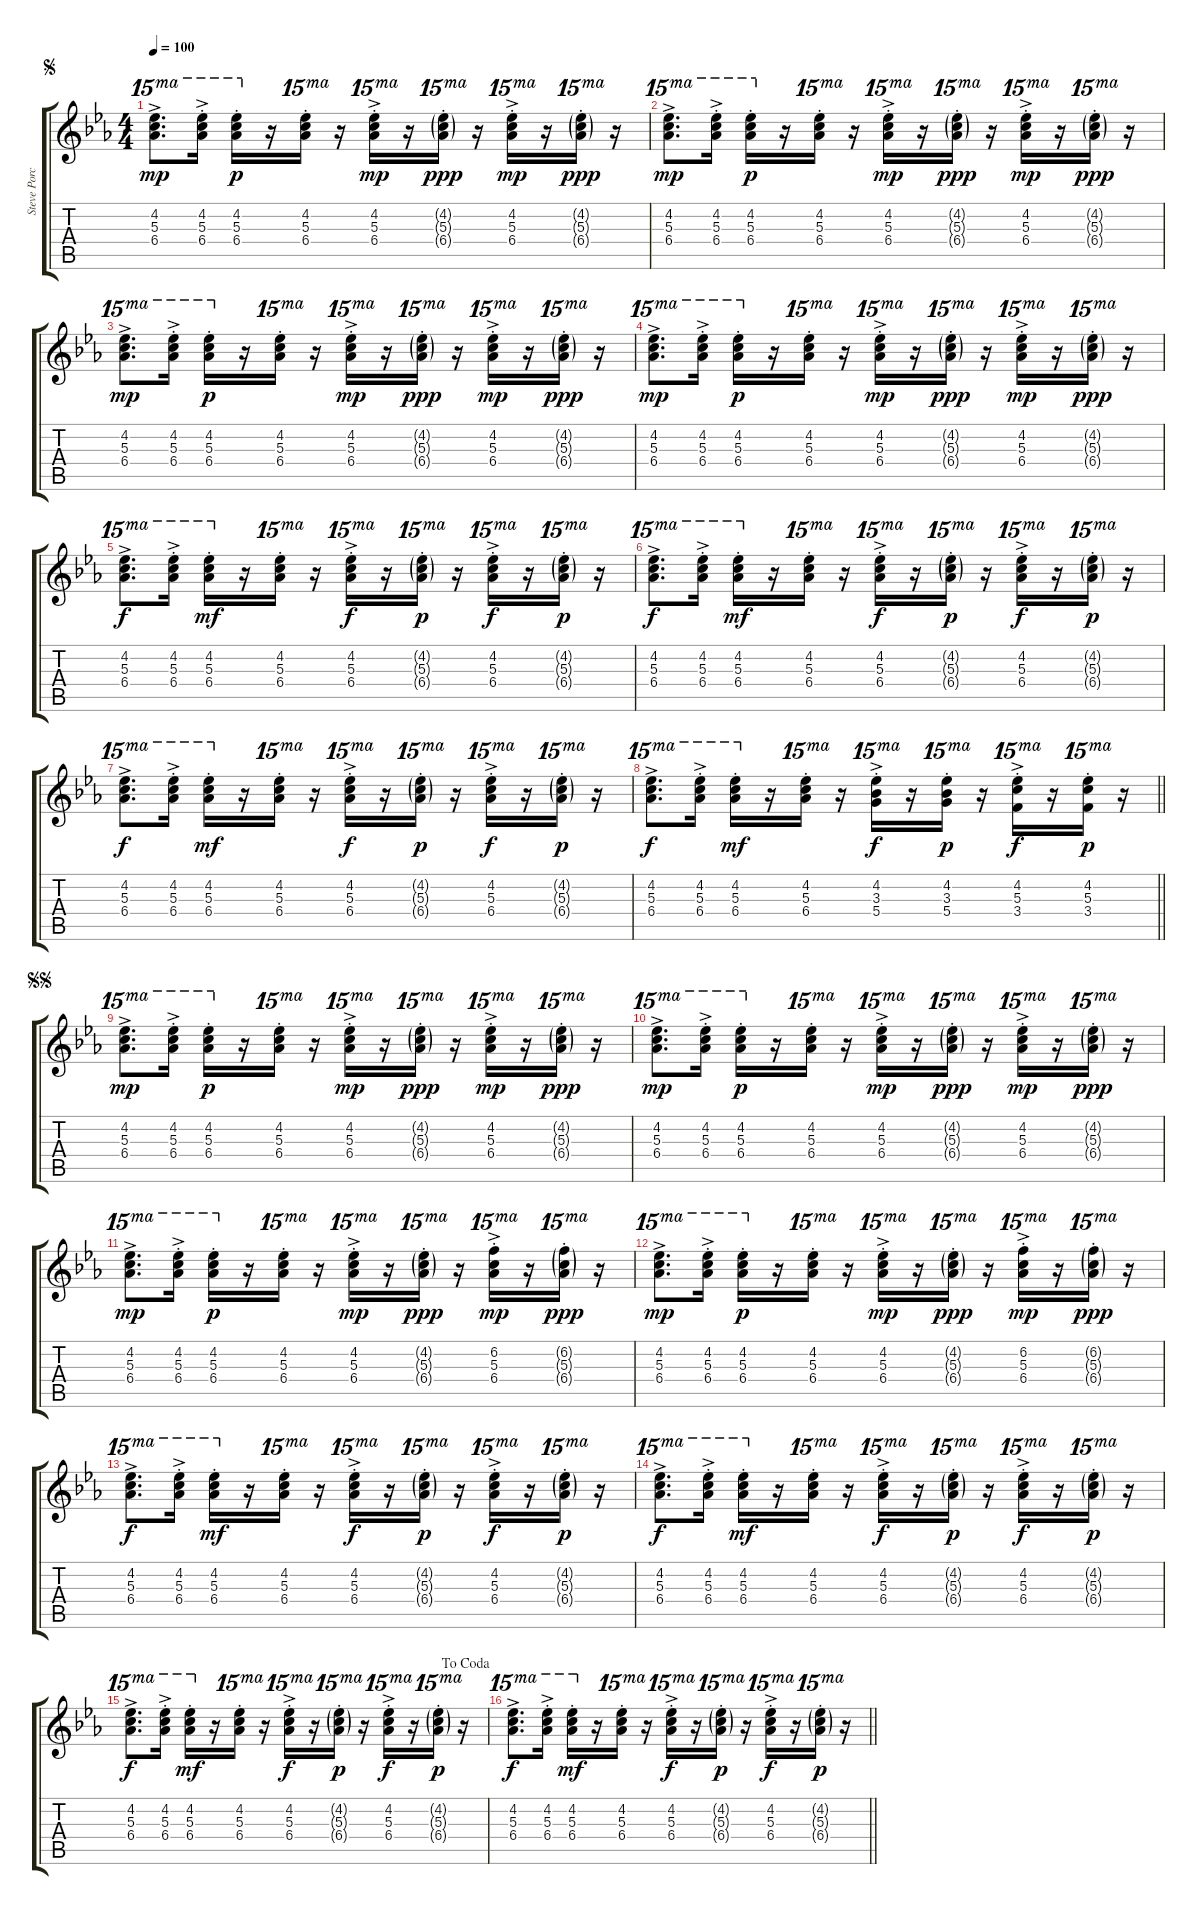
\track ("Steve Porcaro-3" "Steve Porc") {instrument rockorgan}
\staff {score tabs}
\tuning (E7 B6 G6 D6 A5 E5) {hide}
\ts (4 4)
\jump segno
\tempo 100
\clef g2
\ks eb
(4.2{ac} 5.3{ac} 6.4{ac}).8{d ot 15ma dy mp} (4.2{ac st} 5.3{ac st} 6.4{ac st}).16{ot 15ma} (4.2{st} 5.3{st} 6.4{st}).16{ot 15ma dy p} r.16 (4.2{st} 5.3{st} 6.4{st}).16{ot 15ma} r.16 (4.2{ac st} 5.3{ac st} 6.4{ac st}).16{ot 15ma dy mp} r.16 (4.2{g st} 5.3{g st} 6.4{g st}).16{ot 15ma dy ppp} r.16 (4.2{ac st} 5.3{ac st} 6.4{ac st}).16{ot 15ma dy mp} r.16 (4.2{g st} 5.3{g st} 6.4{g st}).16{ot 15ma dy ppp} r.16 |
(4.2{ac} 5.3{ac} 6.4{ac}).8{d ot 15ma dy mp} (4.2{ac st} 5.3{ac st} 6.4{ac st}).16{ot 15ma} (4.2{st} 5.3{st} 6.4{st}).16{ot 15ma dy p} r.16 (4.2{st} 5.3{st} 6.4{st}).16{ot 15ma} r.16 (4.2{ac st} 5.3{ac st} 6.4{ac st}).16{ot 15ma dy mp} r.16 (4.2{g st} 5.3{g st} 6.4{g st}).16{ot 15ma dy ppp} r.16 (4.2{ac st} 5.3{ac st} 6.4{ac st}).16{ot 15ma dy mp} r.16 (4.2{g st} 5.3{g st} 6.4{g st}).16{ot 15ma dy ppp} r.16 |
(4.2{ac} 5.3{ac} 6.4{ac}).8{d ot 15ma dy mp} (4.2{ac st} 5.3{ac st} 6.4{ac st}).16{ot 15ma} (4.2{st} 5.3{st} 6.4{st}).16{ot 15ma dy p} r.16 (4.2{st} 5.3{st} 6.4{st}).16{ot 15ma} r.16 (4.2{ac st} 5.3{ac st} 6.4{ac st}).16{ot 15ma dy mp} r.16 (4.2{g st} 5.3{g st} 6.4{g st}).16{ot 15ma dy ppp} r.16 (4.2{ac st} 5.3{ac st} 6.4{ac st}).16{ot 15ma dy mp} r.16 (4.2{g st} 5.3{g st} 6.4{g st}).16{ot 15ma dy ppp} r.16 |
(4.2{ac} 5.3{ac} 6.4{ac}).8{d ot 15ma dy mp} (4.2{ac st} 5.3{ac st} 6.4{ac st}).16{ot 15ma} (4.2{st} 5.3{st} 6.4{st}).16{ot 15ma dy p} r.16 (4.2{st} 5.3{st} 6.4{st}).16{ot 15ma} r.16 (4.2{ac st} 5.3{ac st} 6.4{ac st}).16{ot 15ma dy mp} r.16 (4.2{g st} 5.3{g st} 6.4{g st}).16{ot 15ma dy ppp} r.16 (4.2{ac st} 5.3{ac st} 6.4{ac st}).16{ot 15ma dy mp} r.16 (4.2{g st} 5.3{g st} 6.4{g st}).16{ot 15ma dy ppp} r.16 |
(4.2{ac} 5.3{ac} 6.4{ac}).8{d ot 15ma dy f} (4.2{ac st} 5.3{ac st} 6.4{ac st}).16{ot 15ma} (4.2{st} 5.3{st} 6.4{st}).16{ot 15ma dy mf} r.16 (4.2{st} 5.3{st} 6.4{st}).16{ot 15ma} r.16 (4.2{ac st} 5.3{ac st} 6.4{ac st}).16{ot 15ma dy f} r.16 (4.2{g st} 5.3{g st} 6.4{g st}).16{ot 15ma dy p} r.16 (4.2{ac st} 5.3{ac st} 6.4{ac st}).16{ot 15ma dy f} r.16 (4.2{g st} 5.3{g st} 6.4{g st}).16{ot 15ma dy p} r.16 |
(4.2{ac} 5.3{ac} 6.4{ac}).8{d ot 15ma dy f} (4.2{ac st} 5.3{ac st} 6.4{ac st}).16{ot 15ma} (4.2{st} 5.3{st} 6.4{st}).16{ot 15ma dy mf} r.16 (4.2{st} 5.3{st} 6.4{st}).16{ot 15ma} r.16 (4.2{ac st} 5.3{ac st} 6.4{ac st}).16{ot 15ma dy f} r.16 (4.2{g st} 5.3{g st} 6.4{g st}).16{ot 15ma dy p} r.16 (4.2{ac st} 5.3{ac st} 6.4{ac st}).16{ot 15ma dy f} r.16 (4.2{g st} 5.3{g st} 6.4{g st}).16{ot 15ma dy p} r.16 |
(4.2{ac} 5.3{ac} 6.4{ac}).8{d ot 15ma dy f} (4.2{ac st} 5.3{ac st} 6.4{ac st}).16{ot 15ma} (4.2{st} 5.3{st} 6.4{st}).16{ot 15ma dy mf} r.16 (4.2{st} 5.3{st} 6.4{st}).16{ot 15ma} r.16 (4.2{ac st} 5.3{ac st} 6.4{ac st}).16{ot 15ma dy f} r.16 (4.2{g st} 5.3{g st} 6.4{g st}).16{ot 15ma dy p} r.16 (4.2{ac st} 5.3{ac st} 6.4{ac st}).16{ot 15ma dy f} r.16 (4.2{g st} 5.3{g st} 6.4{g st}).16{ot 15ma dy p} r.16 |
\barLineRight lightlight
(4.2{ac} 5.3{ac} 6.4{ac}).8{d ot 15ma dy f} (4.2{ac st} 5.3{ac st} 6.4{ac st}).16{ot 15ma} (4.2{st} 5.3{st} 6.4{st}).16{ot 15ma dy mf} r.16 (4.2{st} 5.3{st} 6.4{st}).16{ot 15ma} r.16 (4.2{ac st} 3.3{ac st} 5.4{ac st}).16{ot 15ma dy f} r.16 (4.2{st} 3.3{st} 5.4{st}).16{ot 15ma dy p} r.16 (4.2{ac st} 5.3{ac st} 3.4{ac st}).16{ot 15ma dy f} r.16 (4.2{st} 5.3{st} 3.4{st}).16{ot 15ma dy p} r.16 |
\jump segnosegno
(4.2{ac} 5.3{ac} 6.4{ac}).8{d ot 15ma dy mp} (4.2{ac st} 5.3{ac st} 6.4{ac st}).16{ot 15ma} (4.2{st} 5.3{st} 6.4{st}).16{ot 15ma dy p} r.16 (4.2{st} 5.3{st} 6.4{st}).16{ot 15ma} r.16 (4.2{ac st} 5.3{ac st} 6.4{ac st}).16{ot 15ma dy mp} r.16 (4.2{g st} 5.3{g st} 6.4{g st}).16{ot 15ma dy ppp} r.16 (4.2{ac st} 5.3{ac st} 6.4{ac st}).16{ot 15ma dy mp} r.16 (4.2{g st} 5.3{g st} 6.4{g st}).16{ot 15ma dy ppp} r.16 |
(4.2{ac} 5.3{ac} 6.4{ac}).8{d ot 15ma dy mp} (4.2{ac st} 5.3{ac st} 6.4{ac st}).16{ot 15ma} (4.2{st} 5.3{st} 6.4{st}).16{ot 15ma dy p} r.16 (4.2{st} 5.3{st} 6.4{st}).16{ot 15ma} r.16 (4.2{ac st} 5.3{ac st} 6.4{ac st}).16{ot 15ma dy mp} r.16 (4.2{g st} 5.3{g st} 6.4{g st}).16{ot 15ma dy ppp} r.16 (4.2{ac st} 5.3{ac st} 6.4{ac st}).16{ot 15ma dy mp} r.16 (4.2{g st} 5.3{g st} 6.4{g st}).16{ot 15ma dy ppp} r.16 |
(4.2{ac} 5.3{ac} 6.4{ac}).8{d ot 15ma dy mp} (4.2{ac st} 5.3{ac st} 6.4{ac st}).16{ot 15ma} (4.2{st} 5.3{st} 6.4{st}).16{ot 15ma dy p} r.16 (4.2{st} 5.3{st} 6.4{st}).16{ot 15ma} r.16 (4.2{ac st} 5.3{ac st} 6.4{ac st}).16{ot 15ma dy mp} r.16 (4.2{g st} 5.3{g st} 6.4{g st}).16{ot 15ma dy ppp} r.16 (6.2{ac st} 5.3{ac st} 6.4{ac st}).16{ot 15ma dy mp} r.16 (6.2{g st} 5.3{g st} 6.4{g st}).16{ot 15ma dy ppp} r.16 |
(4.2{ac} 5.3{ac} 6.4{ac}).8{d ot 15ma dy mp} (4.2{ac st} 5.3{ac st} 6.4{ac st}).16{ot 15ma} (4.2{st} 5.3{st} 6.4{st}).16{ot 15ma dy p} r.16 (4.2{st} 5.3{st} 6.4{st}).16{ot 15ma} r.16 (4.2{ac st} 5.3{ac st} 6.4{ac st}).16{ot 15ma dy mp} r.16 (4.2{g st} 5.3{g st} 6.4{g st}).16{ot 15ma dy ppp} r.16 (6.2{ac st} 5.3{ac st} 6.4{ac st}).16{ot 15ma dy mp} r.16 (6.2{g st} 5.3{g st} 6.4{g st}).16{ot 15ma dy ppp} r.16 |
(4.2{ac} 5.3{ac} 6.4{ac}).8{d ot 15ma dy f} (4.2{ac st} 5.3{ac st} 6.4{ac st}).16{ot 15ma} (4.2{st} 5.3{st} 6.4{st}).16{ot 15ma dy mf} r.16 (4.2{st} 5.3{st} 6.4{st}).16{ot 15ma} r.16 (4.2{ac st} 5.3{ac st} 6.4{ac st}).16{ot 15ma dy f} r.16 (4.2{g st} 5.3{g st} 6.4{g st}).16{ot 15ma dy p} r.16 (4.2{ac st} 5.3{ac st} 6.4{ac st}).16{ot 15ma dy f} r.16 (4.2{g st} 5.3{g st} 6.4{g st}).16{ot 15ma dy p} r.16 |
(4.2{ac} 5.3{ac} 6.4{ac}).8{d ot 15ma dy f} (4.2{ac st} 5.3{ac st} 6.4{ac st}).16{ot 15ma} (4.2{st} 5.3{st} 6.4{st}).16{ot 15ma dy mf} r.16 (4.2{st} 5.3{st} 6.4{st}).16{ot 15ma} r.16 (4.2{ac st} 5.3{ac st} 6.4{ac st}).16{ot 15ma dy f} r.16 (4.2{g st} 5.3{g st} 6.4{g st}).16{ot 15ma dy p} r.16 (4.2{ac st} 5.3{ac st} 6.4{ac st}).16{ot 15ma dy f} r.16 (4.2{g st} 5.3{g st} 6.4{g st}).16{ot 15ma dy p} r.16 |
\jump dacoda
(4.2{ac} 5.3{ac} 6.4{ac}).8{d ot 15ma dy f} (4.2{ac st} 5.3{ac st} 6.4{ac st}).16{ot 15ma} (4.2{st} 5.3{st} 6.4{st}).16{ot 15ma dy mf} r.16 (4.2{st} 5.3{st} 6.4{st}).16{ot 15ma} r.16 (4.2{ac st} 5.3{ac st} 6.4{ac st}).16{ot 15ma dy f} r.16 (4.2{g st} 5.3{g st} 6.4{g st}).16{ot 15ma dy p} r.16 (4.2{ac st} 5.3{ac st} 6.4{ac st}).16{ot 15ma dy f} r.16 (4.2{g st} 5.3{g st} 6.4{g st}).16{ot 15ma dy p} r.16 |
\barLineRight lightlight
(4.2{ac} 5.3{ac} 6.4{ac}).8{d ot 15ma dy f} (4.2{ac st} 5.3{ac st} 6.4{ac st}).16{ot 15ma} (4.2{st} 5.3{st} 6.4{st}).16{ot 15ma dy mf} r.16 (4.2{st} 5.3{st} 6.4{st}).16{ot 15ma} r.16 (4.2{ac st} 5.3{ac st} 6.4{ac st}).16{ot 15ma dy f} r.16 (4.2{g st} 5.3{g st} 6.4{g st}).16{ot 15ma dy p} r.16 (4.2{ac st} 5.3{ac st} 6.4{ac st}).16{ot 15ma dy f} r.16 (4.2{g st} 5.3{g st} 6.4{g st}).16{ot 15ma dy p} r.16
